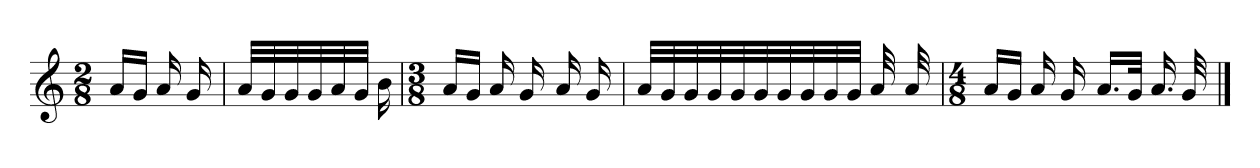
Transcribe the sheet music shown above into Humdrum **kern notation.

**kern
*part1
*staff1
*clefG2
*k[]
*C:
*M2/8
=1
16aLL
16gJJ
16a
16g
=2
32aLLL
32g
32g
32g
32a
32gJJJ
16b
=3
*M3/8
16aLL
16gJJ
16a
16g
16a
16g
=4
32aLLL
32g
32g
32g
32g
32g
32g
32g
32g
32gJJJ
32a
32a
=5
*M4/8
16aLL
16gJJ
16a
16g
16.aLL
32gJJk
16.a
32g
==
*-
